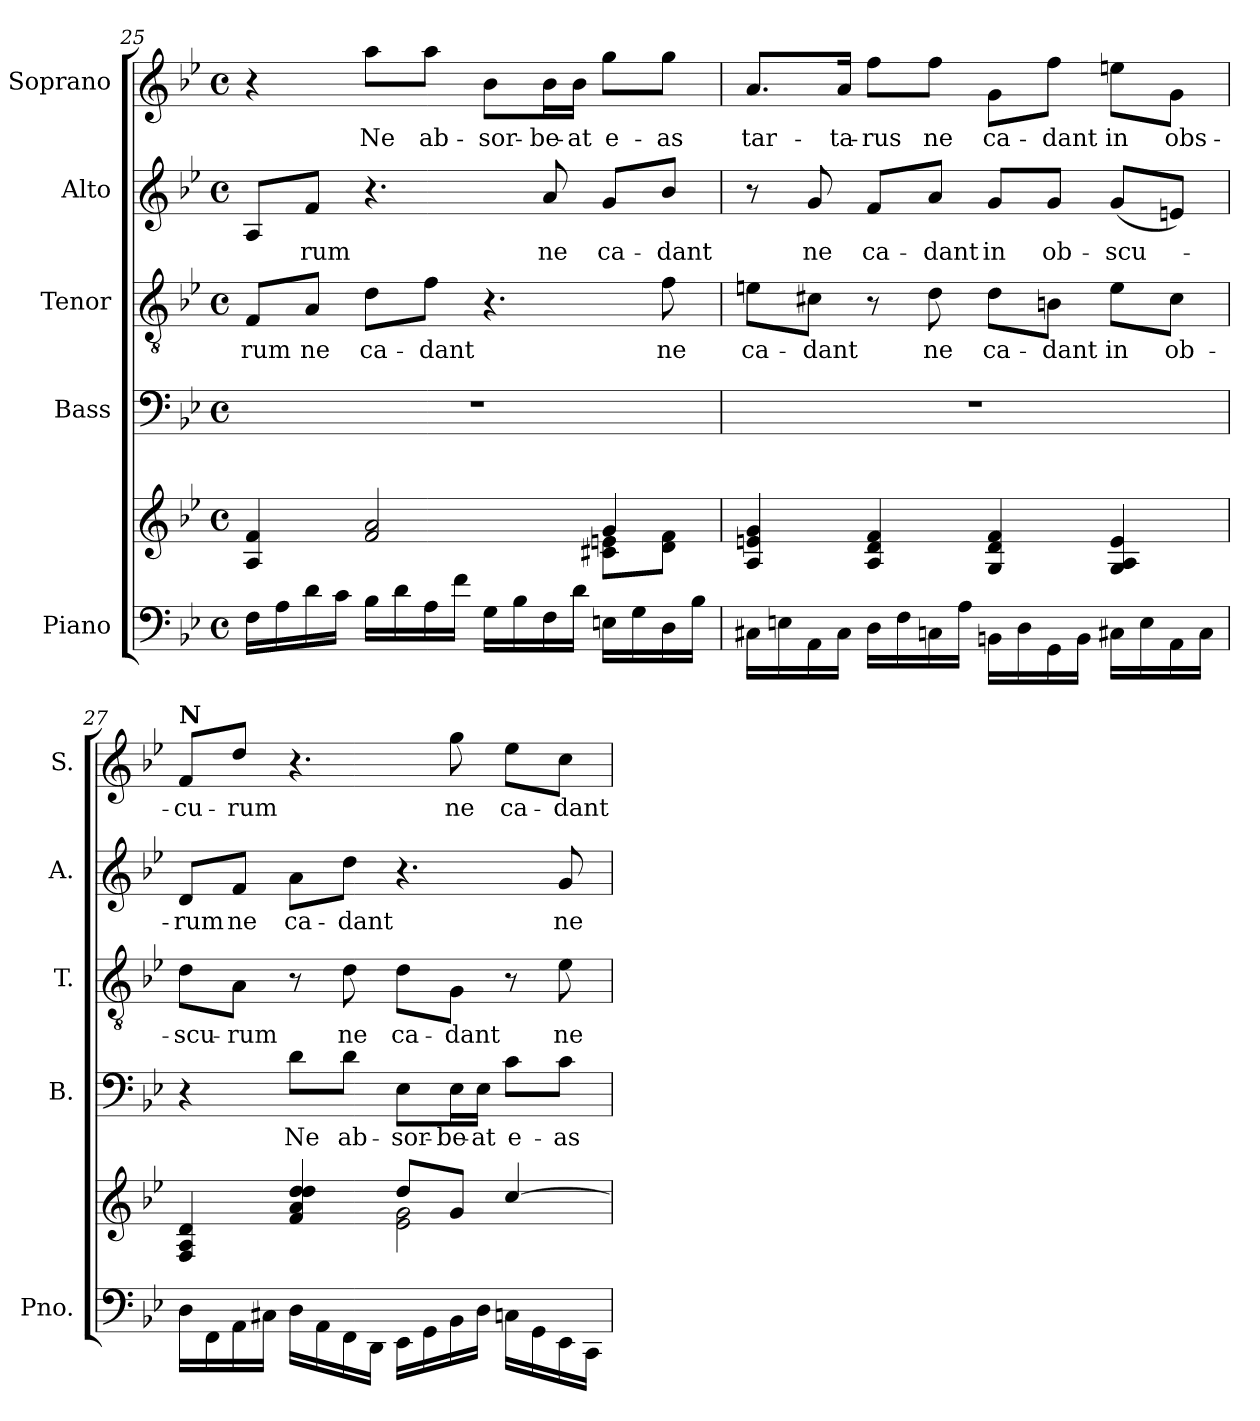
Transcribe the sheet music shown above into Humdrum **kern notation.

**kern	**kern	**kern	**text	**kern	**text	**kern	**text	**kern	**text
*part5	*part5	*part4	*part4	*part3	*part3	*part2	*part2	*part1	*part1
*staff6	*staff5	*staff4	*staff4	*staff3	*staff3	*staff2	*staff2	*staff1	*staff1
*I"Piano	*	*I"Bass	*	*I"Tenor	*	*I"Alto	*	*I"Soprano	*
*I'Pno.	*	*I'B.	*	*I'T.	*	*I'A.	*	*I'S.	*
!!LO:PB:g=z
*clefF4	*clefG2	*clefF4	*	*clefGv2	*	*clefG2	*	*clefG2	*
*k[b-e-]	*k[b-e-]	*k[b-e-]	*	*k[b-e-]	*	*k[b-e-]	*	*k[b-e-]	*
*B-:	*B-:	*B-:	*	*B-:	*	*B-:	*	*B-:	*
*M4/4	*M4/4	*M4/4	*	*M4/4	*	*M4/4	*	*M4/4	*
*met(c)	*met(c)	*met(c)	*	*met(c)	*	*met(c)	*	*met(c)	*
=25	=25	=25	=25	=25	=25	=25	=25	=25	=25
*	*^	*	*	*	*	*	*	*	*
!	!	!	!	!	!	!LO:LY:b	!	!	!	!
16F\LL	4A/ 4f/	2.ryy	1r	.	8F/L	-rum	8A/L	.	4r	.
16A\	.	.	.	.	.	.	.	.	.	.
!	!	!	!	!	!	!LO:LY:b	!	!LO:LY:b	!	!
16d\	.	.	.	.	8A/J	ne	8f/J	-rum	.	.
16c\JJ	.	.	.	.	.	.	.	.	.	.
!	!	!	!	!	!	!LO:LY:b	!	!	!	!LO:LY:b
16B-\LL	2f/ 2a/	.	.	.	8d\L	ca-	4.r	.	8aa\L	Ne
16d\	.	.	.	.	.	.	.	.	.	.
!	!	!	!	!	!	!LO:LY:b	!	!	!	!LO:LY:b
16A\	.	.	.	.	8f\J	-dant	.	.	8aa\J	ab-
16f\JJ	.	.	.	.	.	.	.	.	.	.
!	!	!	!	!	!	!	!	!	!	!LO:LY:b
16G\LL	.	.	.	.	4.r	.	.	.	8b-\L	-sor-
16B-\	.	.	.	.	.	.	.	.	.	.
!	!	!	!	!	!	!	!	!LO:LY:b	!	!LO:LY:b
16F\	.	.	.	.	.	.	8a/	ne	16b-\L	-be-
!	!	!	!	!	!	!	!	!	!	!LO:LY:b
16d\JJ	.	.	.	.	.	.	.	.	16b-\JJ	-at
!	!	!	!	!	!	!	!	!LO:LY:b	!	!LO:LY:b
16En\LL	4g/	8c#X\ 8en\L	.	.	.	.	8g/L	ca-	8gg\L	e-
16G\	.	.	.	.	.	.	.	.	.	.
!	!	!	!	!	!	!LO:LY:b	!	!LO:LY:b	!	!LO:LY:b
16D\	.	8d\ 8f\J	.	.	8f\	ne	8b-/J	-dant	8gg\J	-as
16B-\JJ	.	.	.	.	.	.	.	.	.	.
*	*v	*v	*	*	*	*	*	*	*	*
=26	=26	=26	=26	=26	=26	=26	=26	=26	=26
!	!	!	!	!	!LO:LY:b	!	!	!	!LO:LY:b
16C#X\LL	4A/ 4en/ 4g/	1r	.	8en\L	ca-	8r	.	8.a/L	tar-
16En\	.	.	.	.	.	.	.	.	.
!	!	!	!	!	!LO:LY:b	!	!LO:LY:b	!	!
16AA\	.	.	.	8c#X\J	-dant	8g/	ne	.	.
!	!	!	!	!	!	!	!	!	!LO:LY:b
16C#\JJ	.	.	.	.	.	.	.	16a/Jk	-ta-
!	!	!	!	!	!	!	!LO:LY:b	!	!LO:LY:b
16D\LL	4A/ 4d/ 4f/	.	.	8r	.	8f/L	ca-	8ff\L	-rus
16F\	.	.	.	.	.	.	.	.	.
!	!	!	!	!	!LO:LY:b	!	!LO:LY:b	!	!LO:LY:b
16Cn\	.	.	.	8d\	ne	8a/J	-dant	8ff\J	ne
16A\JJ	.	.	.	.	.	.	.	.	.
!	!	!	!	!	!LO:LY:b	!	!LO:LY:b	!	!LO:LY:b
16BBn\LL	4G/ 4d/ 4f/	.	.	8d\L	ca-	8g/L	in	8g\L	ca-
16D\	.	.	.	.	.	.	.	.	.
!	!	!	!	!	!LO:LY:b	!	!LO:LY:b	!	!LO:LY:b
16GG\	.	.	.	8Bn\J	-dant	8g/J	ob-	8ff\J	-dant
16BB\JJ	.	.	.	.	.	.	.	.	.
!	!	!	!	!	!LO:LY:b	!	!LO:LY:b	!	!LO:LY:b
16C#X\LL	4G/ 4A/ 4e/	.	.	8e\L	in	(<8g/L	-scu-	8een\L	in
16E\	.	.	.	.	.	.	.	.	.
!	!	!	!	!	!LO:LY:b	!	!	!	!LO:LY:b
16AA\	.	.	.	8c#\J	ob-	8en/J)	.	8g\J	obs-
16C#\JJ	.	.	.	.	.	.	.	.	.
=27	=27	=27	=27	=27	=27	=27	=27	=27	=27
*	*^	*	*	*	*	*	*	*	*
!	!	!	!	!	!	!	!	!	!LO:TX:a:B:t=N	!
!	!	!	!	!	!	!LO:LY:b	!	!LO:LY:b	!	!LO:LY:b
16D\LL	4F/ 4A/ 4d/	2ryy	4r	.	8d\L	-scu-	8d/L	-rum	8f/L	cu-
16FF\	.	.	.	.	.	.	.	.	.	.
!	!	!	!	!	!	!LO:LY:b	!	!LO:LY:b	!	!LO:LY:b
16AA\	.	.	.	.	8A\J	rum	8f/J	ne	8dd/J	-rum
16C#X\JJ	.	.	.	.	.	.	.	.	.	.
!	!	!	!	!LO:LY:b	!	!	!	!LO:LY:b	!	!
16D\LL	4f/ 4a/ 4dd/ 4dd/	.	8d\L	Ne	8r	.	8a\L	ca-	4.r	.
16AA\	.	.	.	.	.	.	.	.	.	.
!	!	!	!	!LO:LY:b	!	!LO:LY:b	!	!LO:LY:b	!	!
16FF\	.	.	8d\J	ab-	8d\	-ne	8dd\J	dant	.	.
16DD\JJ	.	.	.	.	.	.	.	.	.	.
!	!	!	!	!LO:LY:b	!	!LO:LY:b	!	!	!	!
16EE-\LL	8dd/L	2e-\ 2g\	8E-\L	-sor-	8d\L	ca-	4.r	.	.	.
16GG\	.	.	.	.	.	.	.	.	.	.
!	!	!	!	!LO:LY:b	!	!LO:LY:b	!	!	!	!LO:LY:b
16BB-\	8g/J	.	16E-\L	-be-	8G\J	dant	.	.	8gg\	ne
!	!	!	!	!LO:LY:b	!	!	!	!	!	!
16D\JJ	.	.	16E-\JJ	-at	.	.	.	.	.	.
!	!	!	!	!LO:LY:b	!	!	!	!	!	!LO:LY:b
16Cn\LL	[4cc/	.	8c\L	e-	8r	.	.	.	8ee-\L	ca-
16GG\	.	.	.	.	.	.	.	.	.	.
!	!	!	!	!LO:LY:b	!	!LO:LY:b	!	!LO:LY:b	!	!LO:LY:b
16EE-\	.	.	8c\J	-as	8e-\	-ne	8g/	-ne	8cc\J	-dant
16CC\JJ	.	.	.	.	.	.	.	.	.	.
*	*v	*v	*	*	*	*	*	*	*	*
=	=	=	=	=	=	=	=	=	=
*-	*-	*-	*-	*-	*-	*-	*-	*-	*-
